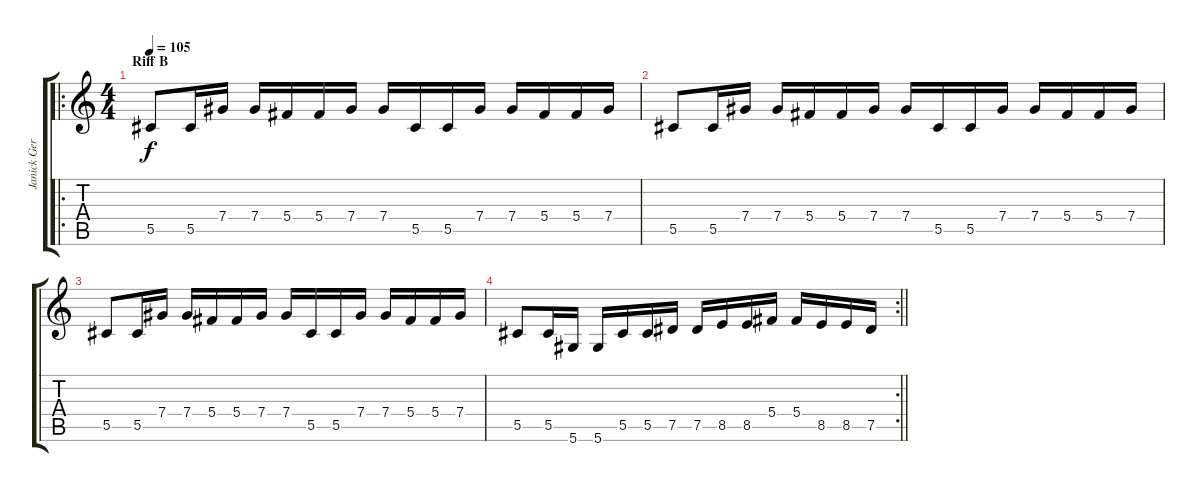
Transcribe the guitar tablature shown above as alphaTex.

\track ("Janick Gers" "Janick Ger") {instrument distortionguitar}
\staff {score tabs}
\tuning (Eb4 Bb3 Gb3 Db3 Ab2 Eb2) {hide}
\ro
\ts (4 4)
\section ("" "Riff B")
\tempo 105
\clef g2
\ks c
5.5.8{dy f instrument distortionguitar} 5.5.16 7.4.16 7.4.16 5.4.16 5.4.16 7.4.16 7.4.16 5.5.16 5.5.16 7.4.16 7.4.16 5.4.16 5.4.16 7.4.16 |
5.5.8 5.5.16 7.4.16 7.4.16 5.4.16 5.4.16 7.4.16 7.4.16 5.5.16 5.5.16 7.4.16 7.4.16 5.4.16 5.4.16 7.4.16 |
5.5.8 5.5.16 7.4.16 7.4.16 5.4.16 5.4.16 7.4.16 7.4.16 5.5.16 5.5.16 7.4.16 7.4.16 5.4.16 5.4.16 7.4.16 |
\rc 2
\barLineRight lightlight
5.5.8 5.5.16 5.6.16 5.6.16 5.5.16 5.5.16 7.5.16 7.5.16 8.5.16 8.5.16 5.4.16 5.4.16 8.5.16 8.5.16 7.5.16
